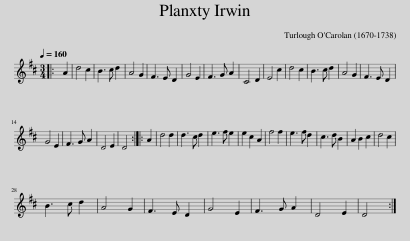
X:1
L:1/8
Q:1/4=160
M:3/4
I:linebreak $
K:D
V:1 treble
V:1
|: A2 | d4 c2 | B3 c d2 | A4 G2 | F3 E D2 | %5
 G4 E2 | F3 G A2 | C4 D2 | E4 c2 | d4 c2 | %10
 B3 c d2 | A4 G2 | F3 E D2 |$ G4 E2 | F3 G A2 | %15
 D4 E2 | D4 :: A2 | d4 d2 | d3 c d2 | %20
 e3 f e2 | e2 c2 A2 | f4 f2 | e3 f d2 | c3 d B2 | %25
 A2 B2 c2 | d4 c2 |$ B3 c d2 | A4 G2 | F3 E D2 | %30
 G4 E2 | F3 G A2 | D4 E2 | D4 :| %34
